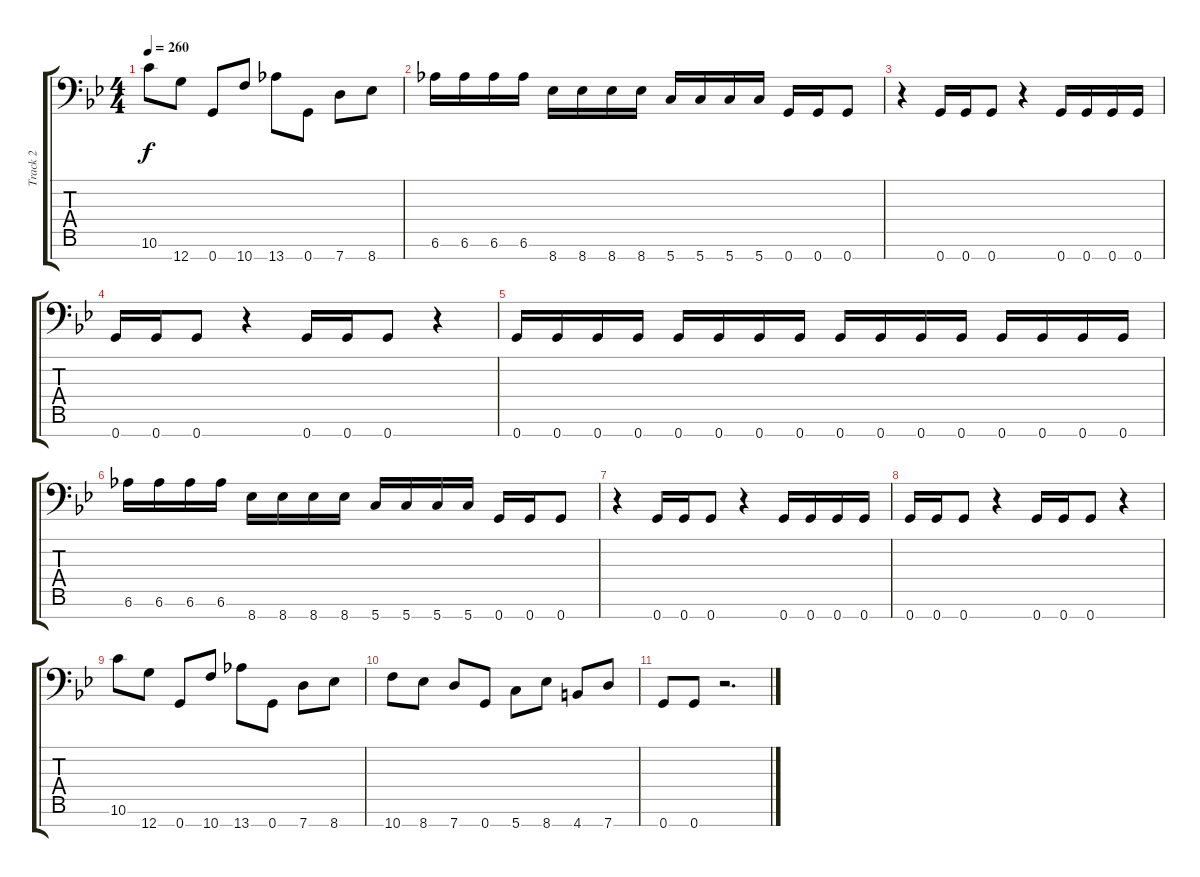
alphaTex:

\track ("Track 2" "Track 2") {instrument acousticguitarsteel}
\staff {score tabs}
\tuning (D4 A3 E3 C3 G2 D2 G1) {hide}
\ts (4 4)
\tempo 260
\clef f4
\ks gminor
10.6.8{dy f} 12.7.8 0.7.8 10.7.8 13.7.8 0.7.8 7.7.8 8.7.8 |
6.6.16 6.6.16 6.6.16 6.6.16 8.7.16 8.7.16 8.7.16 8.7.16 5.7.16 5.7.16 5.7.16 5.7.16 0.7.16 0.7.16 0.7.8 |
r.4 0.7.16 0.7.16 0.7.8 r.4 0.7.16 0.7.16 0.7.16 0.7.16 |
0.7.16 0.7.16 0.7.8 r.4 0.7.16 0.7.16 0.7.8 r.4 |
0.7.16 0.7.16 0.7.16 0.7.16 0.7.16 0.7.16 0.7.16 0.7.16 0.7.16 0.7.16 0.7.16 0.7.16 0.7.16 0.7.16 0.7.16 0.7.16 |
6.6.16 6.6.16 6.6.16 6.6.16 8.7.16 8.7.16 8.7.16 8.7.16 5.7.16 5.7.16 5.7.16 5.7.16 0.7.16 0.7.16 0.7.8 |
r.4 0.7.16 0.7.16 0.7.8 r.4 0.7.16 0.7.16 0.7.16 0.7.16 |
0.7.16 0.7.16 0.7.8 r.4 0.7.16 0.7.16 0.7.8 r.4 |
10.6.8 12.7.8 0.7.8 10.7.8 13.7.8 0.7.8 7.7.8 8.7.8 |
10.7.8 8.7.8 7.7.8 0.7.8 5.7.8 8.7.8 4.7.8 7.7.8 |
0.7.8 0.7.8 r.2{d}
